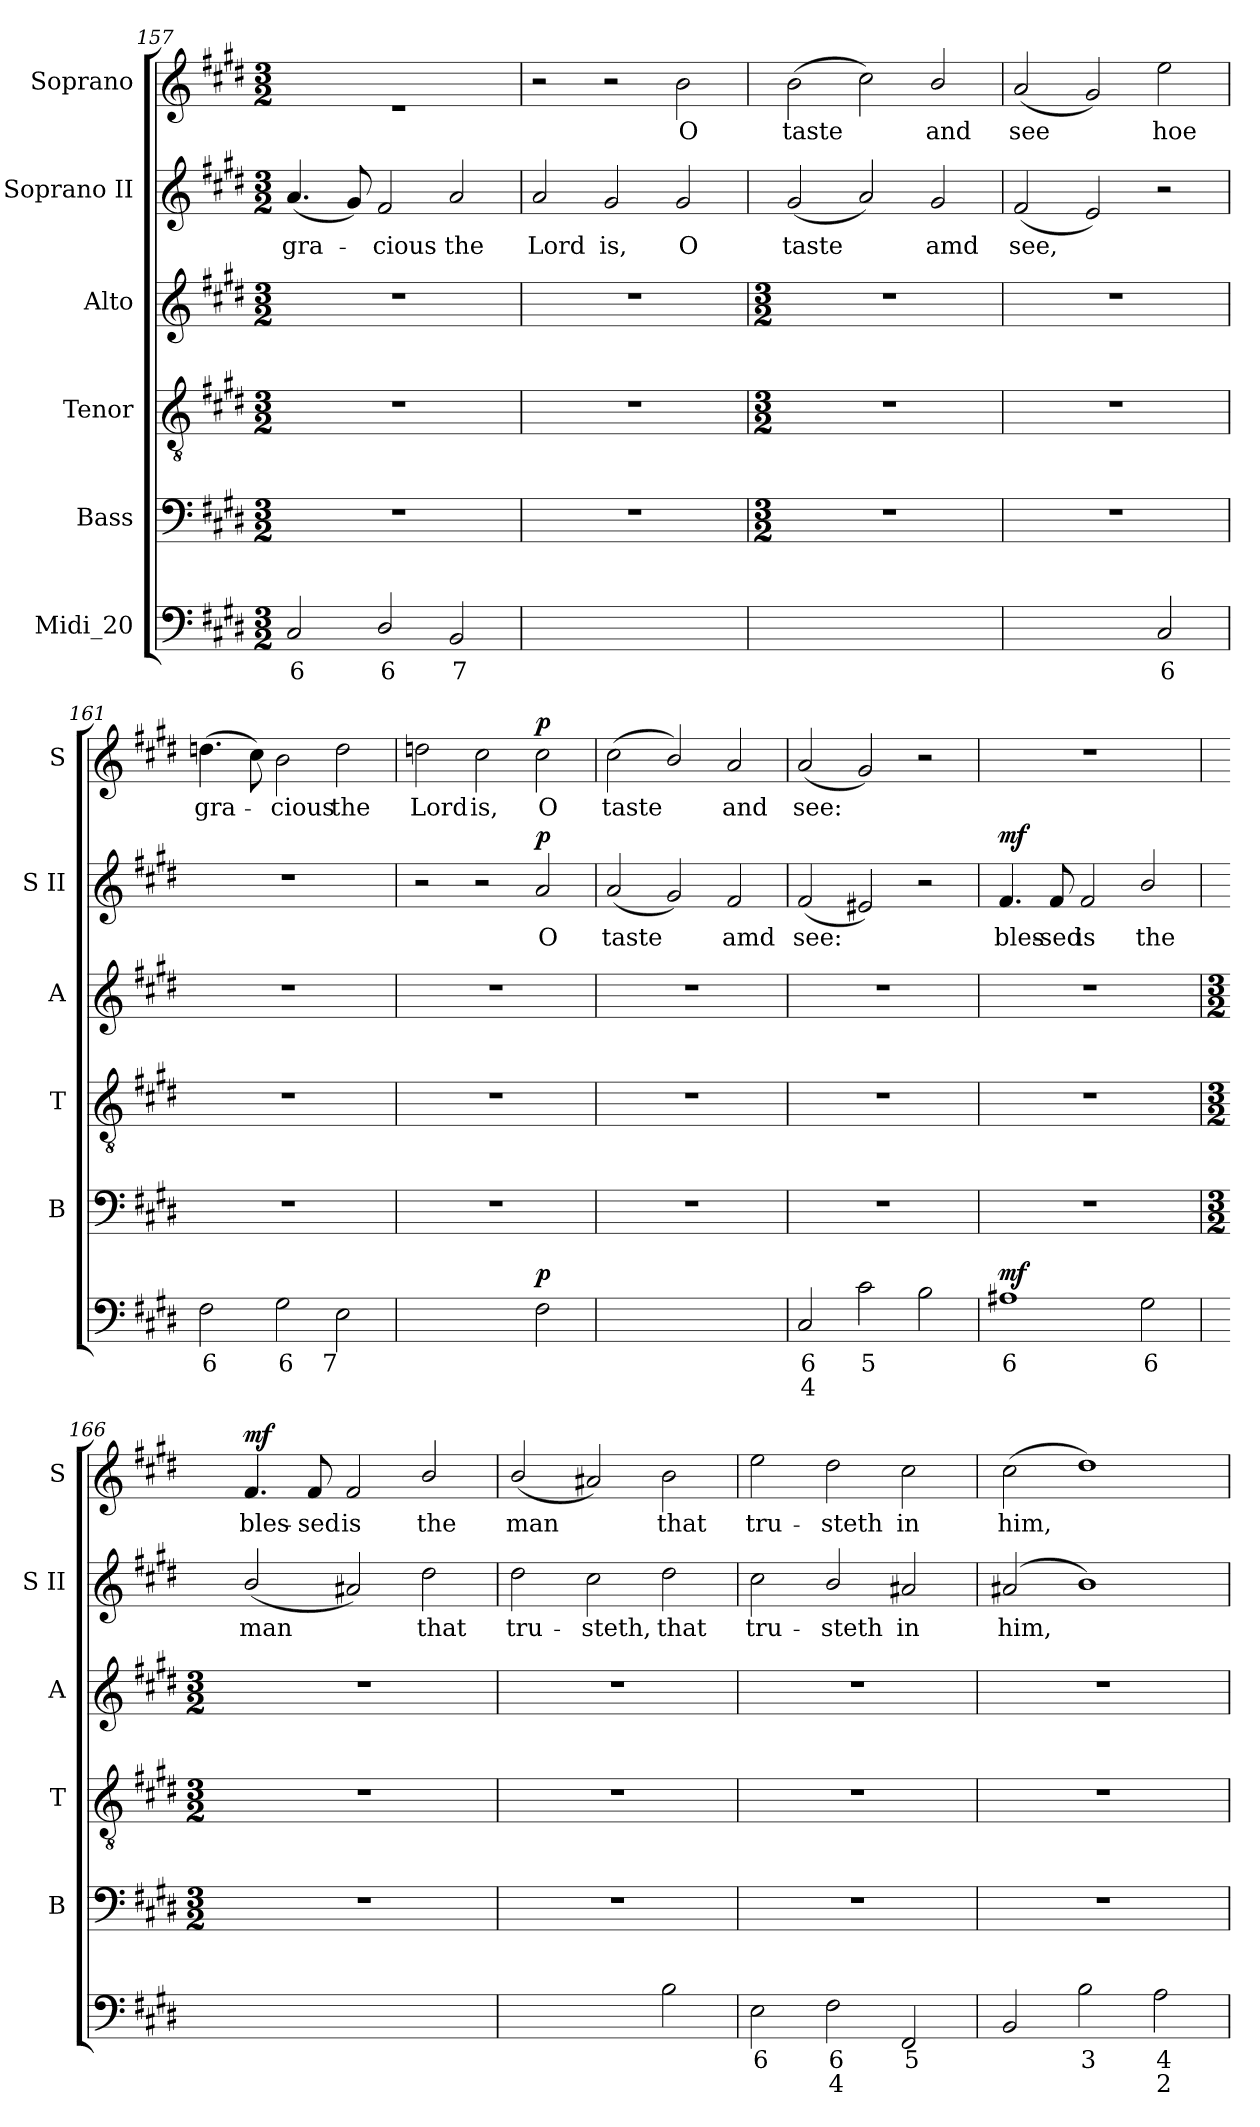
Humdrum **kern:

**kern	**text	**text	**text	**dynam	**kern	**kern	**kern	**kern	**text	**dynam	**kern	**text	**dynam
*part6	*part6	*part6	*part6	*part6	*part5	*part4	*part3	*part2	*part2	*part2	*part1	*part1	*part1
*staff6	*staff6	*staff6	*staff6	*staff6	*staff5	*staff4	*staff3	*staff2	*staff2	*staff2	*staff1	*staff1	*staff1
*I"Midi_20	*	*	*	*	*I"Bass	*I"Tenor	*I"Alto	*I"Soprano II	*	*	*I"Soprano	*	*
*	*	*	*	*	*I'B	*I'T	*I'A	*I'S II	*	*	*I'S	*	*
*clefF4	*	*	*	*	*clefF4	*clefGv2	*clefG2	*clefG2	*	*	*clefG2	*	*
*k[f#c#g#d#]	*	*	*	*	*k[f#c#g#d#]	*k[f#c#g#d#]	*k[f#c#g#d#]	*k[f#c#g#d#]	*	*	*k[f#c#g#d#]	*	*
*E:	*	*	*	*	*E:	*E:	*E:	*E:	*	*	*E:	*	*
*M3/2	*	*	*	*	*M3/2	*M3/2	*M3/2	*M3/2	*	*	*M3/2	*	*
=157	=157	=157	=157	=157	=157	=157	=157	=157	=157	=157	=157	=157	=157
*	*	*	*	*	*	*	*	*	*	*	*^	*	*
!	!LO:LY:b	!	!	!	!	!	!	!	!LO:LY:b	!	!LO:N:vis=1	!LO:N:vis=1	!	!
2C#	6	.	.	.	1.r	1.r	1.r	(<4.a	gra-	.	1.ryy	1.r	.	.
.	.	.	.	.	.	.	.	8g#)	.	.	.	.	.	.
!	!LO:LY:b	!	!	!	!	!	!	!	!LO:LY:b	!	!	!	!	!
2D#/	6	.	.	.	.	.	.	2f#	cious	.	.	.	.	.
!	!LO:LY:b	!	!	!	!	!	!	!	!LO:LY:b	!	!	!	!	!
2BB	7	.	.	.	.	.	.	2a	the	.	.	.	.	.
*	*	*	*	*	*	*	*	*	*	*	*v	*v	*	*
=158	=158	=158	=158	=158	=158	=158	=158	=158	=158	=158	=158	=158	=158
!	!LO:LY:b	!	!	!	!	!	!	!	!LO:LY:b	!	!	!	!
(>[2Eyy	4	.	.	.	1.r	1.r	1.r	2a	Lord	.	2r	.	.
!	!LO:LY:b	!	!	!	!	!	!	!	!LO:LY:b	!	!	!	!
1Eyy_	3	.	.	.	.	.	.	2g#	is,	.	2r	.	.
!	!	!	!	!	!	!	!	!	!LO:LY:b	!	!	!LO:LY:b	!
.	.	.	.	.	.	.	.	2g#	O	.	2b\	O	.
!!LO:LB:g=z
=159	=159	=159	=159	=159	=159	=159	=159	=159	=159	=159	=159	=159	=159
*	*	*	*	*	*M3/2	*M3/2	*M3/2	*	*	*	*	*	*
!	!LO:LY:b	!LO:LY:b	!	!	!	!	!	!	!LO:LY:b	!	!	!LO:LY:b	!
2Eyy_	5	3	.	.	1.r	1.r	1.r	(<2g#	taste	.	(>2b	taste	.
!	!LO:LY:b	!LO:LY:b	!	!	!	!	!	!	!	!	!	!	!
2Eyy_	6	4	.	.	.	.	.	2a)	.	.	2cc#)	.	.
!	!LO:LY:b	!LO:LY:b	!	!	!	!	!	!	!LO:LY:b	!	!	!LO:LY:b	!
2Eyy_	5	3	.	.	.	.	.	2g#	amd	.	2b/	and	.
=160	=160	=160	=160	=160	=160	=160	=160	=160	=160	=160	=160	=160	=160
!	!LO:LY:b	!LO:LY:b	!LO:LY:b	!	!	!	!	!	!LO:LY:b	!	!	!LO:LY:b	!
2Eyy_)	4	2	7	.	1.r	1.r	1.r	(<2f#	see,	.	(<2a	see	.
!	!LO:LY:b	!LO:LY:b	!	!	!	!	!	!	!	!	!	!	!
2Eyy]	5	3	.	.	.	.	.	2e)	.	.	2g#)	.	.
!	!LO:LY:b	!	!	!	!	!	!	!	!	!	!	!LO:LY:b	!
2C#	6	.	.	.	.	.	.	2r	.	.	2ee	hoe	.
=161	=161	=161	=161	=161	=161	=161	=161	=161	=161	=161	=161	=161	=161
!	!LO:LY:b	!	!	!	!	!	!	!LO:N:vis=1	!	!	!	!LO:LY:b	!
2F#	6	.	.	.	1.r	1.r	1.r	1.r	.	.	(>4.ddn	gra-	.
.	.	.	.	.	.	.	.	.	.	.	8cc#)	.	.
!	!LO:LY:b	!	!	!	!	!	!	!	!	!	!	!LO:LY:b	!
2G#	6	.	.	.	.	.	.	.	.	.	2b	cious	.
!	!LO:LY:b	!	!	!	!	!	!	!	!	!	!	!LO:LY:b	!
2E	7	.	.	.	.	.	.	.	.	.	2dd	the	.
=162	=162	=162	=162	=162	=162	=162	=162	=162	=162	=162	=162	=162	=162
!	!LO:LY:b	!	!	!	!	!	!	!	!	!	!	!LO:LY:b	!
[2Ayy	4	.	.	.	1.r	1.r	1.r	2r	.	.	2ddn	Lord	.
!	!LO:LY:b	!	!	!	!	!	!	!	!	!	!	!LO:LY:b	!
2Ayy]	3	.	.	.	.	.	.	2r	.	.	2cc#	is,	.
!	!	!	!	!LO:DY:b	!	!	!	!	!LO:LY:b	!LO:DY:b	!	!LO:LY:b	!LO:DY:b
2F#	.	.	.	p	.	.	.	2a	O	p	2cc#	O	p
=163	=163	=163	=163	=163	=163	=163	=163	=163	=163	=163	=163	=163	=163
!	!LO:LY:b	!	!	!	!	!	!	!	!LO:LY:b	!	!	!LO:LY:b	!
[2C#yy	6	.	.	.	1.r	1.r	1.r	(<2a	taste	.	(<2cc#	taste	.
!	!LO:LY:b	!	!	!	!	!	!	!	!	!	!	!	!
2C#yy_	7	.	.	.	.	.	.	2g#)	.	.	2b/)	.	.
!	!LO:LY:b	!LO:LY:b	!	!	!	!	!	!	!LO:LY:b	!	!	!LO:LY:b	!
2C#yy]	6	4	.	.	.	.	.	2f#	amd	.	2a	and	.
=164	=164	=164	=164	=164	=164	=164	=164	=164	=164	=164	=164	=164	=164
!	!LO:LY:b	!LO:LY:b	!	!	!	!	!	!	!LO:LY:b	!	!	!LO:LY:b	!
2C#	6	4	.	.	1.r	1.r	1.r	(<2f#	see:	.	(<2a	see:	.
!	!LO:LY:b	!	!	!	!	!	!	!	!	!	!	!	!
2c#	5	.	.	.	.	.	.	2e#X)	.	.	2g#)	.	.
2B	.	.	.	.	.	.	.	2r	.	.	2r	.	.
=165	=165	=165	=165	=165	=165	=165	=165	=165	=165	=165	=165	=165	=165
!	!LO:LY:b	!	!	!LO:DY:b	!	!	!	!	!LO:LY:b	!LO:DY:b	!LO:N:vis=1	!	!
1A#X	6	.	.	mf	1.r	1.r	1.r	4.f#	bles-	mf	1.r	.	.
!	!	!	!	!	!	!	!	!	!LO:LY:b	!	!	!	!
.	.	.	.	.	.	.	.	8f#	-sed	.	.	.	.
!	!	!	!	!	!	!	!	!	!LO:LY:b	!	!	!	!
.	.	.	.	.	.	.	.	2f#	is	.	.	.	.
!	!LO:LY:b	!	!	!	!	!	!	!	!LO:LY:b	!	!	!	!
2G#	6	.	.	.	.	.	.	2b/	the	.	.	.	.
!!LO:LB:g=z
=166	=166	=166	=166	=166	=166	=166	=166	=166	=166	=166	=166	=166	=166
*	*	*	*	*	*M3/2	*M3/2	*M3/2	*	*	*	*	*	*
!	!LO:LY:b	!	!	!	!	!	!	!	!LO:LY:b	!	!	!LO:LY:b	!LO:DY:b
(>[2F#yy	4	.	.	.	1.r	1.r	1.r	(<2b/	man	.	4.f#	bles-	mf
!	!	!	!	!	!	!	!	!	!	!	!	!LO:LY:b	!
.	.	.	.	.	.	.	.	.	.	.	8f#	-sed	.
!	!	!	!	!	!	!	!	!	!	!	!	!LO:LY:b	!
2F#yy_	.	.	.	.	.	.	.	2a#X)	.	.	2f#	is	.
!	!LO:LY:b	!LO:LY:b	!	!	!	!	!	!	!LO:LY:b	!	!	!LO:LY:b	!
2F#yy_	6	4	.	.	.	.	.	2dd#	that	.	2b/	the	.
=167	=167	=167	=167	=167	=167	=167	=167	=167	=167	=167	=167	=167	=167
!	!LO:LY:b	!LO:LY:b	!	!	!	!	!	!	!LO:LY:b	!	!	!LO:LY:b	!
2F#yy_)	6	4	.	.	1.r	1.r	1.r	2dd#	tru-	.	(<2b/	man	.
!	!LO:LY:b	!	!	!	!	!	!	!	!LO:LY:b	!	!	!	!
2F#yy]	5	.	.	.	.	.	.	2cc#	-steth,	.	2a#X)	.	.
!	!	!	!	!	!	!	!	!	!LO:LY:b	!	!	!LO:LY:b	!
2B	.	.	.	.	.	.	.	2dd#	that	.	2b	that	.
=168	=168	=168	=168	=168	=168	=168	=168	=168	=168	=168	=168	=168	=168
!	!LO:LY:b	!	!	!	!	!	!	!	!LO:LY:b	!	!	!LO:LY:b	!
2E	6	.	.	.	1.r	1.r	1.r	2cc#	tru-	.	2ee	tru-	.
!	!LO:LY:b	!LO:LY:b	!	!	!	!	!	!	!LO:LY:b	!	!	!LO:LY:b	!
2F#	6	4	.	.	.	.	.	2b/	-steth	.	2dd#	-steth	.
!	!LO:LY:b	!	!	!	!	!	!	!	!LO:LY:b	!	!	!LO:LY:b	!
2FF#	5	.	.	.	.	.	.	2a#X	in	.	2cc#	in	.
=169	=169	=169	=169	=169	=169	=169	=169	=169	=169	=169	=169	=169	=169
!	!	!	!	!	!	!	!	!	!LO:LY:b	!	!	!LO:LY:b	!
2BB	.	.	.	.	1.r	1.r	1.r	(<2a#X	him,	.	(>2cc#	him,	.
!	!LO:LY:b	!	!	!	!	!	!	!	!	!	!	!	!
2B	3	.	.	.	.	.	.	1b)	.	.	1dd#)	.	.
!	!LO:LY:b	!LO:LY:b	!	!	!	!	!	!	!	!	!	!	!
2A	4	2	.	.	.	.	.	.	.	.	.	.	.
=	=	=	=	=	=	=	=	=	=	=	=	=	=
*-	*-	*-	*-	*-	*-	*-	*-	*-	*-	*-	*-	*-	*-
